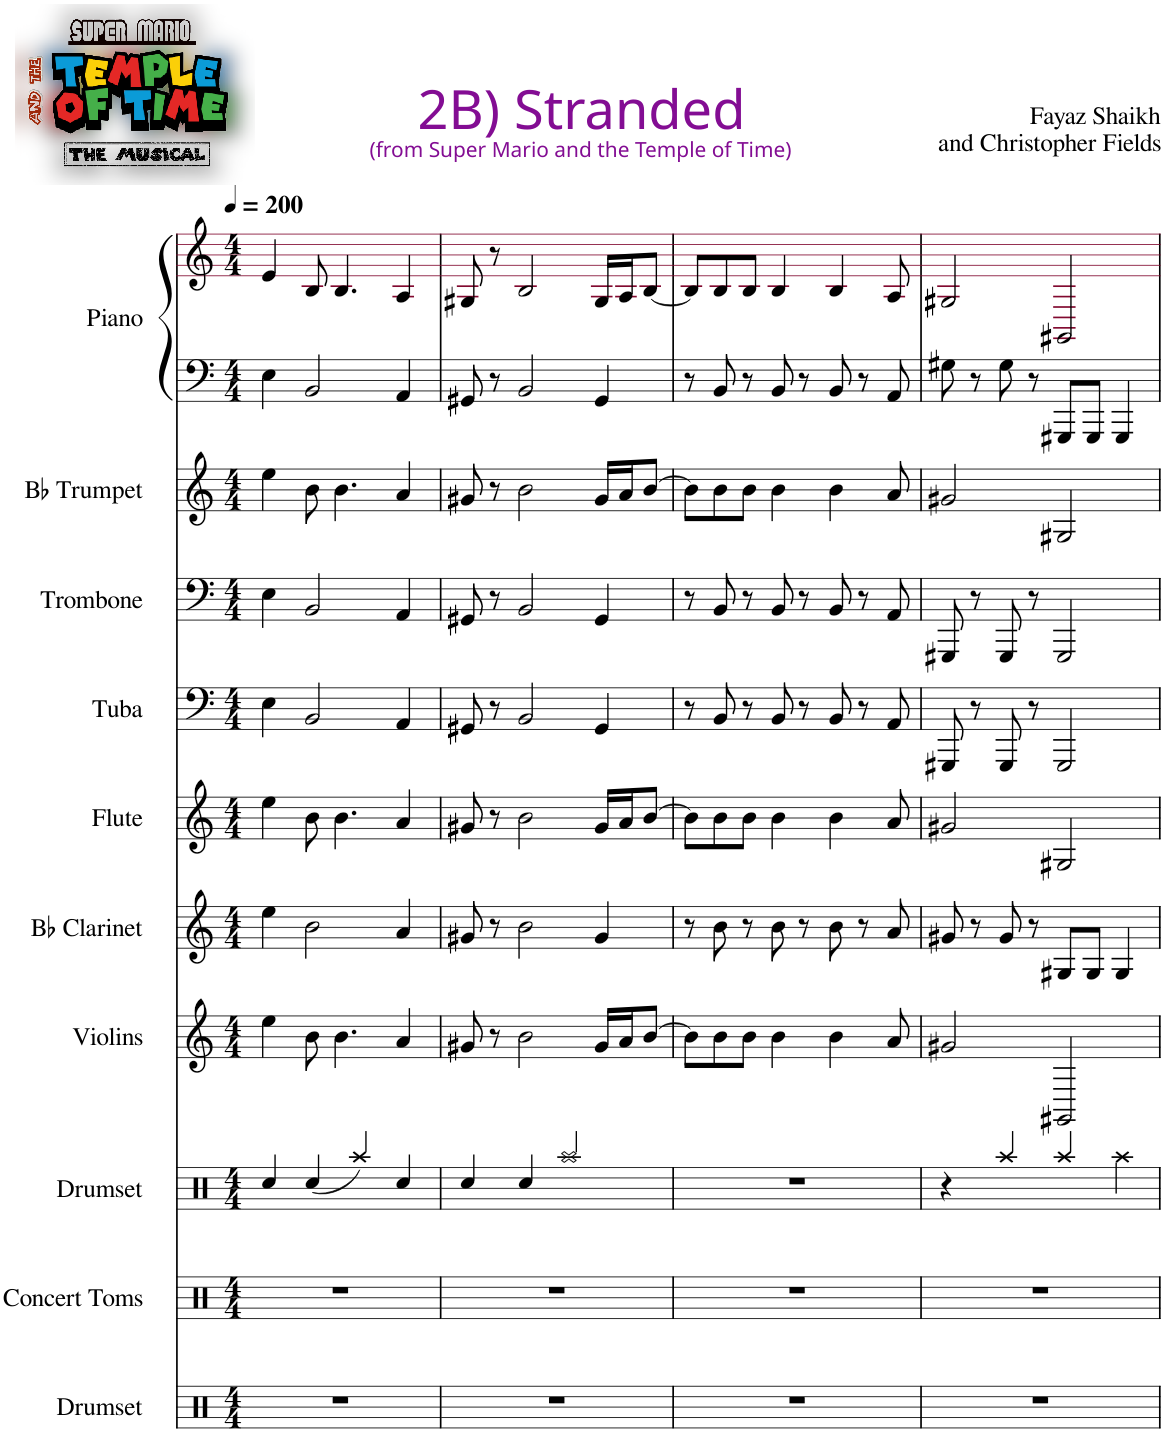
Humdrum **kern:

**kern	**kern	**kern	**kern	**kern	**kern	**kern	**kern	**kern	**kern	**kern
*part10	*part9	*part8	*part7	*part6	*part5	*part4	*part3	*part2	*part1	*part1
*staff11	*staff10	*staff9	*staff8	*staff7	*staff6	*staff5	*staff4	*staff3	*staff2	*staff1
*I"Drumset	*I"Concert Toms	*I"Drumset	*I"Violins	*I"Bb Clarinet	*I"Flute	*I"Tuba	*I"Trombone	*I"Bb Trumpet	*I"Piano	*
*I'D. Set	*I'C. Toms	*I'D. Set	*I'Vlns.	*I'Bb Cl.	*I'Fl.	*I'Tba.	*I'Tbn.	*I'Bb Tpt.	*I'Pno.	*
*	*	*	*	*	*	*	*	*	*	*stria5
*clefX	*clefX	*clefX	*clefG2	*clefG2	*clefG2	*clefF4	*clefF4	*clefG2	*clefF4	*clefG2
*	*	*	*	*ITrd1c2	*	*	*	*ITrd1c2	*	*
*k[]	*k[]	*k[]	*k[]	*k[]	*k[]	*k[]	*k[]	*k[]	*k[]	*k[]
*M4/4	*M4/4	*M4/4	*M4/4	*M4/4	*M4/4	*M4/4	*M4/4	*M4/4	*M4/4	*M4/4
*MM200	*MM200	*MM200	*MM200	*MM200	*MM200	*MM200	*MM200	*MM200	*MM200	*MM200
=1	=1	=1	=1	=1	=1	=1	=1	=1	=1	=1
1r	1r	4Rcc/	4ee\	4ee\	4ee\	4E\	4E\	4ee\	4E\	4e/
.	.	(4Rcc/	8b\	2b\	8b\	2BB/	2BB/	8b\	2BB/	8B/
.	.	.	4.b\	.	4.b\	.	.	4.b\	.	4.B/
.	.	4Raa/)	.	.	.	.	.	.	.	.
.	.	4Rcc/	4a/	4a/	4a/	4AA/	4AA/	4a/	4AA/	4A/
=2	=2	=2	=2	=2	=2	=2	=2	=2	=2	=2
1r	1r	4Rcc/	8g#X/	8g#X/	8g#X/	8GG#X/	8GG#X/	8g#X/	8GG#X/	8G#X/
.	.	.	8r	8r	8r	8r	8r	8r	8r	8r
.	.	4Rcc/	2b\	2b\	2b\	2BB/	2BB/	2b\	2BB/	2B/
.	.	2Raa/	.	.	.	.	.	.	.	.
.	.	.	16g#/LL	4g#/	16g#/LL	4GG#/	4GG#/	16g#/LL	4GG#/	16G#/LL
.	.	.	16a/J	.	16a/J	.	.	16a/J	.	16A/J
.	.	.	[8b/J	.	[8b/J	.	.	[8b/J	.	[8B/J
=3	=3	=3	=3	=3	=3	=3	=3	=3	=3	=3
1r	1r	1r	8b\L]	8r	8b\L]	8r	8r	8b\L]	8r	8B/L]
.	.	.	8b\	8b\	8b\	8BB/	8BB/	8b\	8BB/	8B/
.	.	.	8b\J	8r	8b\J	8r	8r	8b\J	8r	8B/J
.	.	.	4b\	8b\	4b\	8BB/	8BB/	4b\	8BB/	4B/
.	.	.	.	8r	.	8r	8r	.	8r	.
.	.	.	4b\	8b\	4b\	8BB/	8BB/	4b\	8BB/	4B/
.	.	.	.	8r	.	8r	8r	.	8r	.
.	.	.	8a/	8a/	8a/	8AA/	8AA/	8a/	8AA/	8A/
=4	=4	=4	=4	=4	=4	=4	=4	=4	=4	=4
1r	1r	4r	2g#X/	8g#X/	2g#X/	8GGG#X/	8GGG#X/	2g#X/	8G#X\	2G#X/
.	.	.	.	8r	.	8r	8r	.	8r	.
.	.	4Raa/	.	8g#/	.	8GGG#/	8GGG#/	.	8G#\	.
.	.	.	.	8r	.	8r	8r	.	8r	.
.	.	4Raa/	2GG#X/	8G#X/L	2G#X/	2GGG#/	2GGG#/	2G#X/	8GGG#X/L	2GG#X/
.	.	.	.	8G#/J	.	.	.	.	8GGG#/J	.
.	.	4Raa\	.	4G#/	.	.	.	.	4GGG#/	.
=	=	=	=	=	=	=	=	=	=	=
*-	*-	*-	*-	*-	*-	*-	*-	*-	*-	*-
